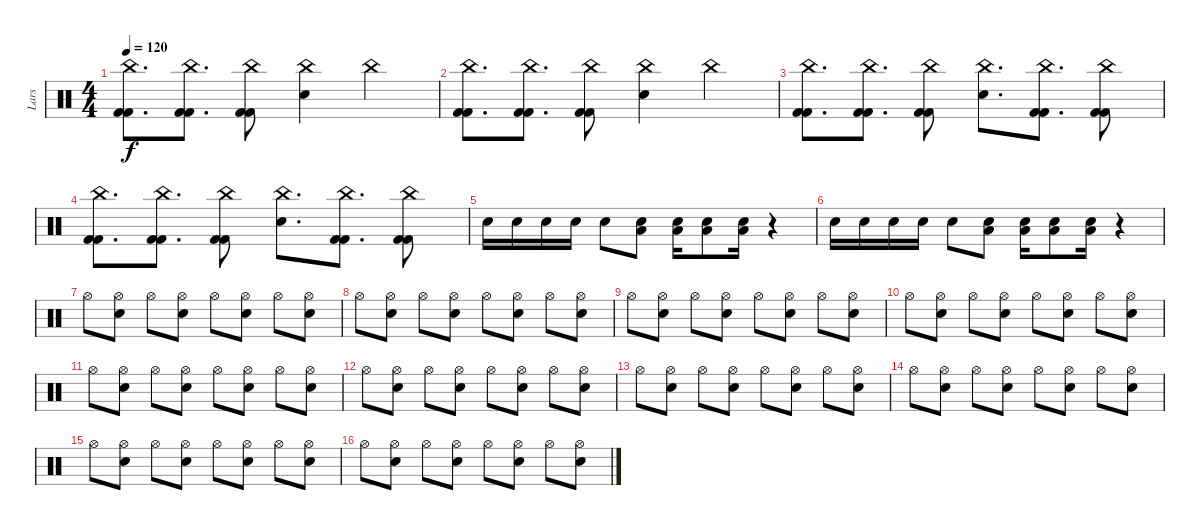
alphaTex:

\track ("Lars" "Lars") {instrument percussion}
\staff {score}
\articulation defaults
\ts (4 4)
\tempo 120
\clef neutral
\ks c
("China (hit)" "Kick (hit) 2" "Kick (hit) 2").8{d dy f} ("China (hit)" "Kick (hit) 2" "Kick (hit) 2").8{d} ("China (hit)" "Kick (hit) 2" "Kick (hit) 2").8 ("China (hit)" "Snare (hit) 2").4 "China (hit)".4 |
("China (hit)" "Kick (hit) 2" "Kick (hit) 2").8{d} ("China (hit)" "Kick (hit) 2" "Kick (hit) 2").8{d} ("China (hit)" "Kick (hit) 2" "Kick (hit) 2").8 ("China (hit)" "Snare (hit) 2").4 "China (hit)".4 |
("China (hit)" "Kick (hit) 2" "Kick (hit) 2").8{d} ("China (hit)" "Kick (hit) 2" "Kick (hit) 2").8{d} ("China (hit)" "Kick (hit) 2" "Kick (hit) 2").8 ("China (hit)" "Snare (hit) 2").8{d} ("China (hit)" "Kick (hit) 2" "Kick (hit) 2").8{d} ("China (hit)" "Kick (hit) 2" "Kick (hit) 2").8 |
("China (hit)" "Kick (hit) 2" "Kick (hit) 2").8{d} ("China (hit)" "Kick (hit) 2" "Kick (hit) 2").8{d} ("China (hit)" "Kick (hit) 2" "Kick (hit) 2").8 ("China (hit)" "Snare (hit) 2").8{d} ("China (hit)" "Kick (hit) 2" "Kick (hit) 2").8{d} ("China (hit)" "Kick (hit) 2" "Kick (hit) 2").8 |
"Snare (hit) 2".16 "Snare (hit) 2".16 "Snare (hit) 2".16 "Snare (hit) 2".16 "Snare (hit) 2".8 ("Snare (hit) 2" "Low Floor Tom (hit)").8 ("Snare (hit) 2" "Low Floor Tom (hit)").16 ("Snare (hit) 2" "Low Floor Tom (hit)").8 ("Snare (hit) 2" "Low Floor Tom (hit)").16 r.4 |
"Snare (hit) 2".16 "Snare (hit) 2".16 "Snare (hit) 2".16 "Snare (hit) 2".16 "Snare (hit) 2".8 ("Snare (hit) 2" "Low Floor Tom (hit)").8 ("Snare (hit) 2" "Low Floor Tom (hit)").16 ("Snare (hit) 2" "Low Floor Tom (hit)").8 ("Snare (hit) 2" "Low Floor Tom (hit)").16 r.4 |
"Hi-Hat (open)".8 ("Hi-Hat (open)" "Snare (hit) 2").8 "Hi-Hat (open)".8 ("Hi-Hat (open)" "Snare (hit) 2").8 "Hi-Hat (open)".8 ("Hi-Hat (open)" "Snare (hit) 2").8 "Hi-Hat (open)".8 ("Hi-Hat (open)" "Snare (hit) 2").8 |
"Hi-Hat (open)".8 ("Hi-Hat (open)" "Snare (hit) 2").8 "Hi-Hat (open)".8 ("Hi-Hat (open)" "Snare (hit) 2").8 "Hi-Hat (open)".8 ("Hi-Hat (open)" "Snare (hit) 2").8 "Hi-Hat (open)".8 ("Hi-Hat (open)" "Snare (hit) 2").8 |
"Hi-Hat (open)".8 ("Hi-Hat (open)" "Snare (hit) 2").8 "Hi-Hat (open)".8 ("Hi-Hat (open)" "Snare (hit) 2").8 "Hi-Hat (open)".8 ("Hi-Hat (open)" "Snare (hit) 2").8 "Hi-Hat (open)".8 ("Hi-Hat (open)" "Snare (hit) 2").8 |
"Hi-Hat (open)".8 ("Hi-Hat (open)" "Snare (hit) 2").8 "Hi-Hat (open)".8 ("Hi-Hat (open)" "Snare (hit) 2").8 "Hi-Hat (open)".8 ("Hi-Hat (open)" "Snare (hit) 2").8 "Hi-Hat (open)".8 ("Hi-Hat (open)" "Snare (hit) 2").8 |
"Hi-Hat (open)".8 ("Hi-Hat (open)" "Snare (hit) 2").8 "Hi-Hat (open)".8 ("Hi-Hat (open)" "Snare (hit) 2").8 "Hi-Hat (open)".8 ("Hi-Hat (open)" "Snare (hit) 2").8 "Hi-Hat (open)".8 ("Hi-Hat (open)" "Snare (hit) 2").8 |
"Hi-Hat (open)".8 ("Hi-Hat (open)" "Snare (hit) 2").8 "Hi-Hat (open)".8 ("Hi-Hat (open)" "Snare (hit) 2").8 "Hi-Hat (open)".8 ("Hi-Hat (open)" "Snare (hit) 2").8 "Hi-Hat (open)".8 ("Hi-Hat (open)" "Snare (hit) 2").8 |
"Hi-Hat (open)".8 ("Hi-Hat (open)" "Snare (hit) 2").8 "Hi-Hat (open)".8 ("Hi-Hat (open)" "Snare (hit) 2").8 "Hi-Hat (open)".8 ("Hi-Hat (open)" "Snare (hit) 2").8 "Hi-Hat (open)".8 ("Hi-Hat (open)" "Snare (hit) 2").8 |
"Hi-Hat (open)".8 ("Hi-Hat (open)" "Snare (hit) 2").8 "Hi-Hat (open)".8 ("Hi-Hat (open)" "Snare (hit) 2").8 "Hi-Hat (open)".8 ("Hi-Hat (open)" "Snare (hit) 2").8 "Hi-Hat (open)".8 ("Hi-Hat (open)" "Snare (hit) 2").8 |
"Hi-Hat (open)".8 ("Hi-Hat (open)" "Snare (hit) 2").8 "Hi-Hat (open)".8 ("Hi-Hat (open)" "Snare (hit) 2").8 "Hi-Hat (open)".8 ("Hi-Hat (open)" "Snare (hit) 2").8 "Hi-Hat (open)".8 ("Hi-Hat (open)" "Snare (hit) 2").8 |
"Hi-Hat (open)".8 ("Hi-Hat (open)" "Snare (hit) 2").8 "Hi-Hat (open)".8 ("Hi-Hat (open)" "Snare (hit) 2").8 "Hi-Hat (open)".8 ("Hi-Hat (open)" "Snare (hit) 2").8 "Hi-Hat (open)".8 ("Hi-Hat (open)" "Snare (hit) 2").8
